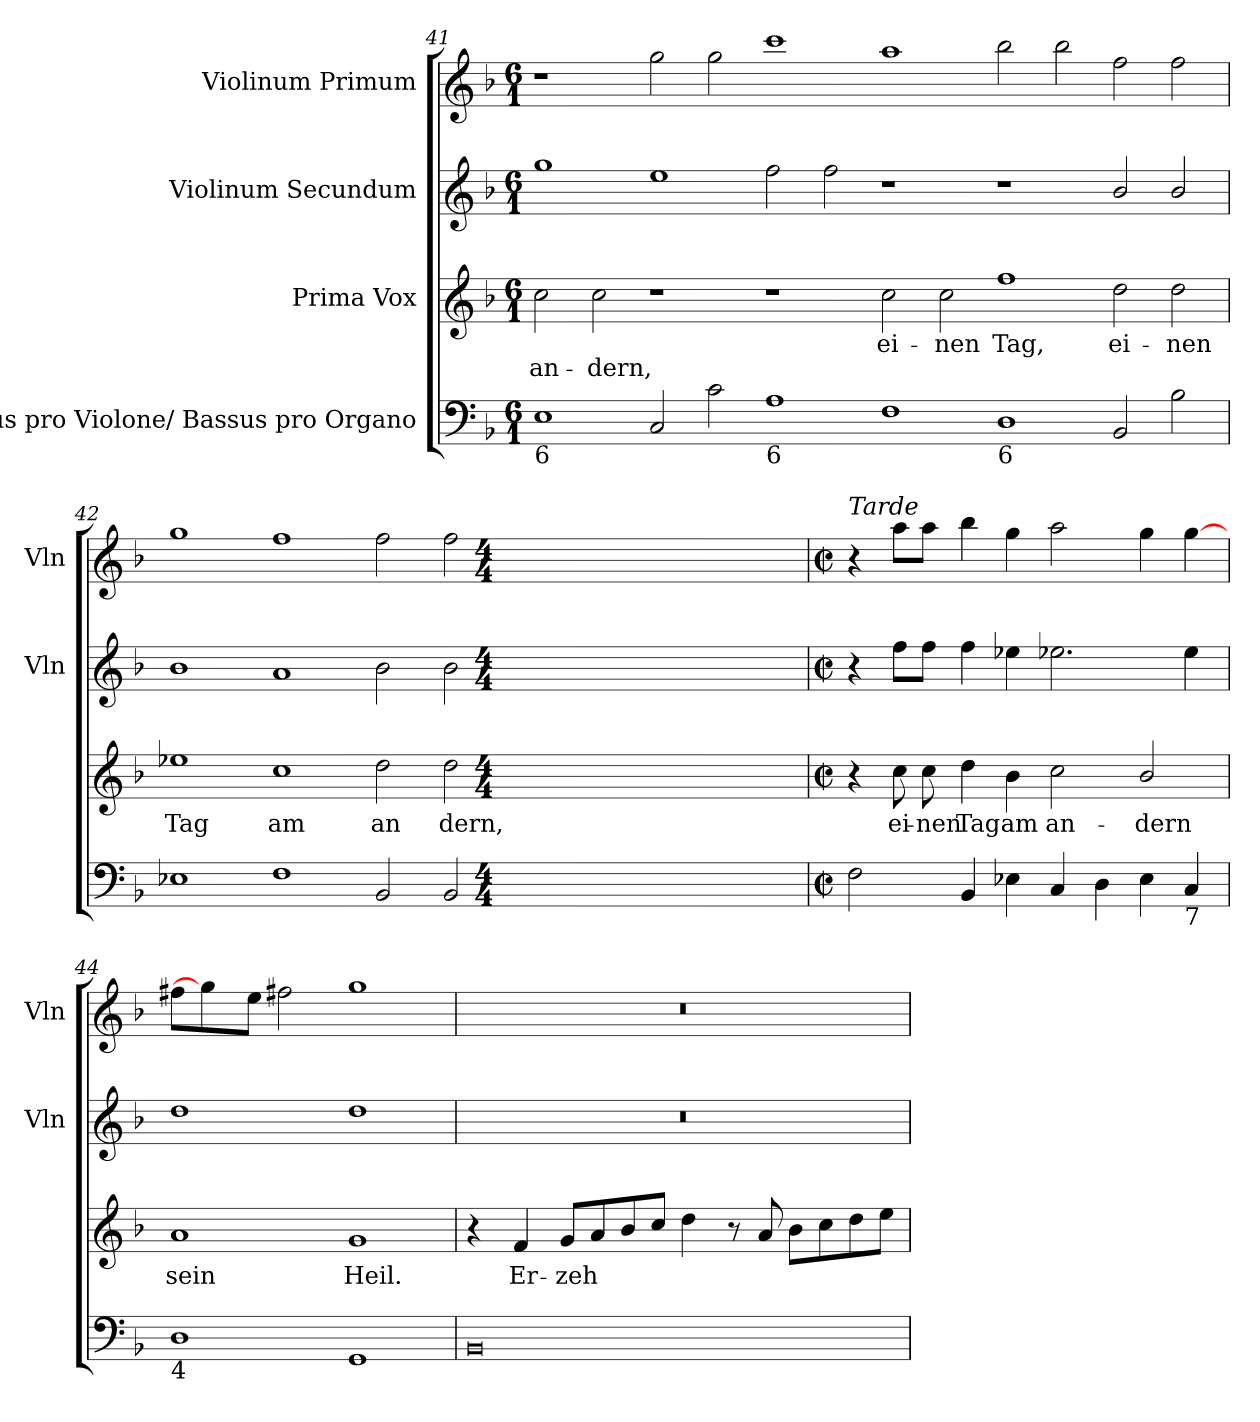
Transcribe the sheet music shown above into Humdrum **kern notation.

**kern	**kern	**text	**text	**kern	**kern
*part4	*part3	*part3	*part3	*part2	*part1
*staff4	*staff3	*staff3	*staff3	*staff2	*staff1
*I"Bassus pro Violone/ Bassus pro Organo	*I"Prima Vox	*	*	*I"Violinum Secundum	*I"Violinum Primum
*	*	*	*	*I'Vln	*I'Vln
*clefF4	*clefG2	*	*	*clefG2	*clefG2
*k[b-]	*k[b-]	*	*	*k[b-]	*k[b-]
*F:	*F:	*	*	*F:	*F:
*M6/1	*M6/1	*	*	*M6/1	*M6/1
=41	=41	=41	=41	=41	=41
!LO:TX:b:t=6	!	!	!	!	!
!	!	!	!LO:LY:b	!	!
1E	2cc	.	an-	1gg	1r
!	!	!	!LO:LY:b	!	!
.	2cc	.	-dern,	.	.
2C	1r	.	.	1ee	2gg
2c	.	.	.	.	2gg
!LO:TX:b:t=6	!	!	!	!	!
1A	1r	.	.	2ff	1ccc
.	.	.	.	2ff	.
!	!	!LO:LY:b	!	!	!
1F	2cc	ei-	.	1r	1aa
!	!	!LO:LY:b	!	!	!
.	2cc	-nen	.	.	.
!LO:TX:b:t=6	!	!	!	!	!
!	!	!LO:LY:b	!	!	!
1D/	1ff	Tag,	.	1r	2bb-
.	.	.	.	.	2bb-
!	!	!LO:LY:b	!	!	!
2BB-	2dd	ei-	.	2b-/	2ff
!	!	!LO:LY:b	!	!	!
2B-	2dd	-nen	.	2b-/	2ff
=42	=42	=42	=42	=42	=42
!	!	!LO:LY:b	!	!	!
1E-X	1ee-X	Tag	.	1b-/	1gg
!	!	!LO:LY:b	!	!	!
1F	1cc	am	.	1a	1ff
!	!	!LO:LY:b	!	!	!
2BB-	2dd	an	.	2b-	2ff
!	!	!LO:LY:b	!	!	!
2BB-	2dd	dern,	.	2b-	2ff
*M4/4	*M4/4	*	*	*M4/4	*M4/4
*met(c)	*met(c)	*	*	*met(c)	*met(c)
!!LO:LB:g=z
=43	=43	=43	=43	=43	=43
*M4/2	*M4/2	*	*	*M4/2	*M4/2
*met(c|)	*met(c|)	*	*	*met(c|)	*met(c|)
!	!	!	!	!	!LO:TX:a:i:t=Tarde
2F	4r	.	.	4r	4r
!	!	!LO:LY:b	!	!	!
.	8cc	ei-	.	8ffL	8aaL
!	!	!LO:LY:b	!	!	!
.	8cc	-nen	.	8ffJ	8aaJ
!	!	!LO:LY:b	!	!	!
4BB-	4dd	Tag	.	4ff	4bb-
!	!	!LO:LY:b	!	!	!
4E-X	4b-	am	.	4ee-X	4gg
!	!	!LO:LY:b	!	!	!
4C	2cc	an-	.	2.ee-X	2aa
4D	.	.	.	.	.
!	!	!LO:LY:b	!	!	!
4E-	2b-/	-dern	.	.	4gg
!LO:TX:b:t=7	!	!	!	!	!
4C	.	.	.	4ee-	[4gg
=44	=44	=44	=44	=44	=44
!LO:TX:b:t=4	!	!	!	!	!
!	!	!LO:LY:b	!	!	!
1D/	1a	sein	.	1dd	8ff#XL
.	.	.	.	.	4gg]
.	.	.	.	.	8eeJ
.	.	.	.	.	2ff#X
!	!	!LO:LY:b	!	!	!
1GG	1g	Heil.	.	1dd	1gg
=45	=45	=45	=45	=45	=45
0BB-	4r	.	.	0r	0r
!	!	!LO:LY:b	!	!	!
.	4f	Er-	.	.	.
!	!	!LO:LY:b	!	!	!
.	8gL	-zeh	.	.	.
.	8a	.	.	.	.
.	8b-	.	.	.	.
.	8ccJ	.	.	.	.
.	4dd	.	.	.	.
.	8r	.	.	.	.
.	8a	.	.	.	.
.	8b-L	.	.	.	.
.	8cc	.	.	.	.
.	8dd	.	.	.	.
.	8eeJ	.	.	.	.
=	=	=	=	=	=
*-	*-	*-	*-	*-	*-
